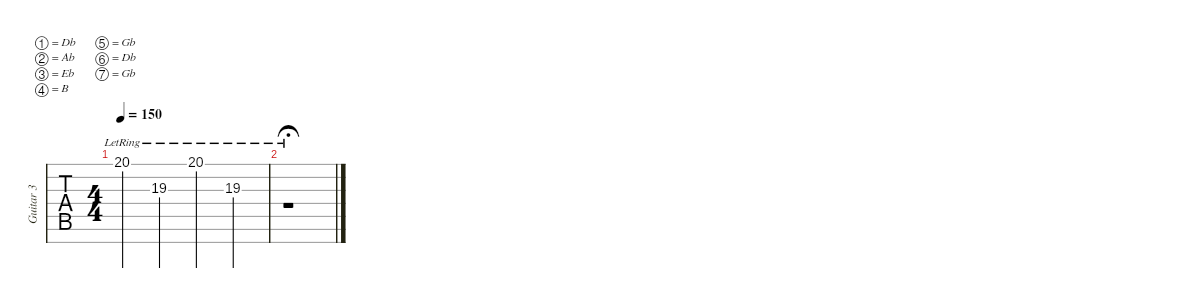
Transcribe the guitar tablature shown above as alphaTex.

\defaultSystemsLayout 4
\hideDynamics
\bracketExtendMode nobrackets
\multiTrackTrackNamePolicy allsystems
\firstSystemTrackNameMode fullname
\otherSystemsTrackNameMode fullname
\otherSystemsTrackNameOrientation horizontal
\track ("Guitar 3" "Gtr. 3") {instrument overdrivenguitar}
\staff {tabs}
\tuning (Db4 Ab3 Eb3 B2 Gb2 Db2 Gb1)
\ts (4 4)
\scale
1.0007
\tempo 150
\accidentals auto
\clef g2
\ottava regular
\simile none
\ks c
20.1{lr}.4{dy mf} 19.3{lr acc #}.4 20.1{lr}.4 19.3{lr acc #}.4 |
\scale
0.996916 r.1{fermata (medium 0.5)}
